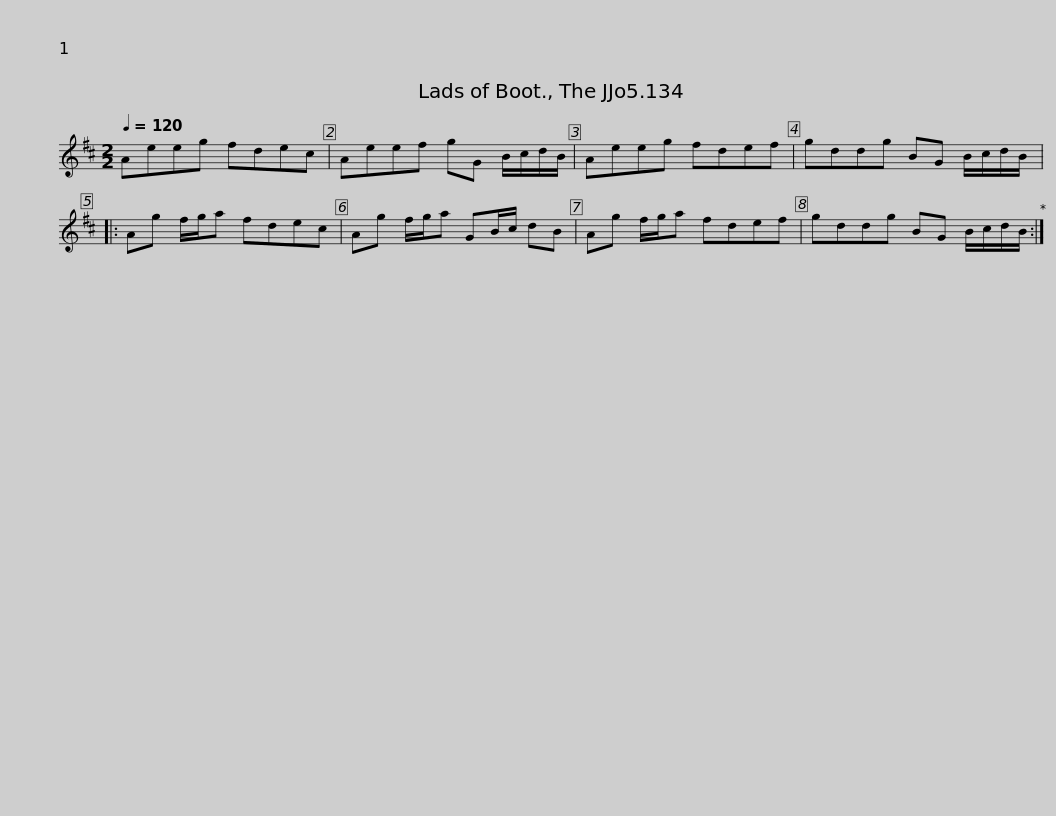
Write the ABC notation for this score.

X:1
L:1/8
Q:1/4=120
M:2/2
I:linebreak $
K:D
V:1 treble
V:1
 Aeeg fdec | Aeef gG B/c/d/B/ | Aeeg fdef | gddg BG B/c/d/B/ |: Ag f/g/a fdec |$ %5
 Ag f/g/a GB/c/ dB | Ag f/g/a fdef | gddg BG B/c/d/B/ :| %8
